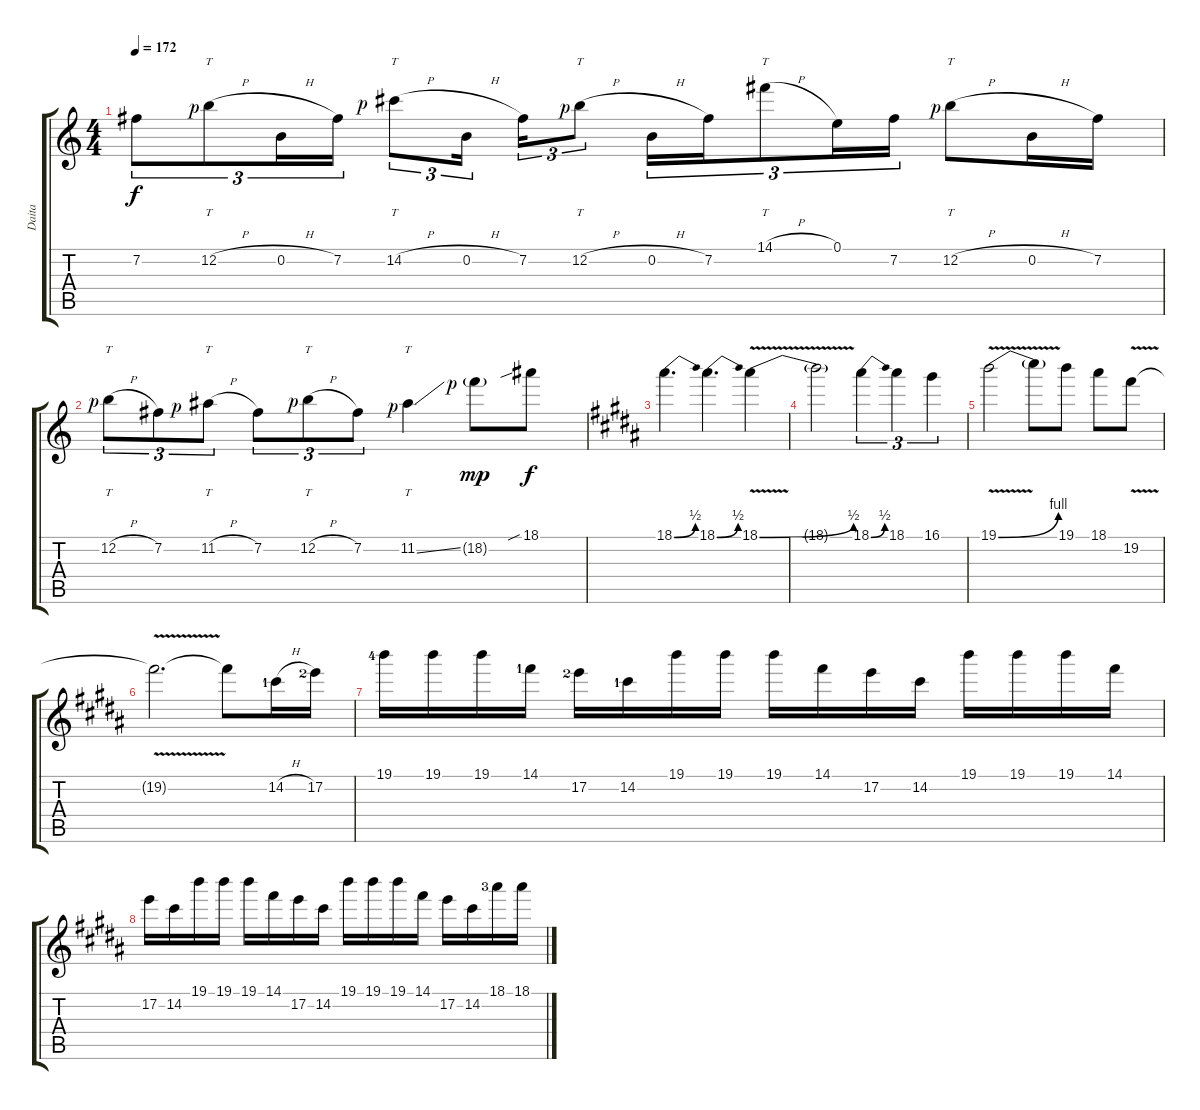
\track ("Daita" "Daita") {instrument distortionguitar}
\staff {score tabs}
\tuning (E4 B3 G3 D3 A2 E2) {hide}
\ts (4 4)
\tempo 172
\clef g2
\ks c
7.2.8{tu (3 2) dy f} 12.2{h rf 1}.8{tt tu (3 2)} 0.2{h}.16{tu (3 2)} 7.2.16{tu (3 2)} 14.2{h rf 1}.8{tt tu (3 2)} 0.2{h}.16{tu (3 2) beam splitsecondary} 7.2.16{tu (3 2)} 12.2{h rf 1}.8{tt tu (3 2)} 0.2{h}.16{tu (3 2)} 7.2.16{tu (3 2)} 14.1{h}.8{tt tu (3 2)} 0.1.16{tu (3 2)} 7.2.16{tu (3 2)} 12.2{h rf 1}.8{tt} 0.2{h}.16 7.2.16 |
12.2{h rf 1}.8{tt tu (3 2)} 7.2.8{tu (3 2)} 11.2{h rf 1}.8{tt tu (3 2)} 7.2.8{tu (3 2)} 12.2{h rf 1}.8{tt tu (3 2)} 7.2.8{tu (3 2)} 11.2{ss rf 1}.4{tt} 18.2{g rf 1}.8{dy mp} 18.1{sib}.8{dy f} |
\ks b
18.1{be (bend 0 0 60 2)}.4{d} 18.1{be (bend 0 0 60 2)}.4{d} 18.1{be (bend 0 0 60 2) v}.4 |
18.1{t}.2 18.1{be (bend 0 0 60 2)}.4{tu (3 2)} 18.1.4{tu (3 2)} 16.1.4{tu (3 2)} |
19.1{be (bend 0 0 60 4) v}.2 19.1{t}.8 19.1.8 18.1.8 19.2{v}.8 |
19.2{t}.2{d} 19.2{t}.8 14.2{h lf 2}.16 17.2{lf 3}.16 |
19.1{lf 5}.16 19.1.16 19.1.16 14.1{lf 2}.16 17.2{lf 3}.16 14.2{lf 2}.16 19.1.16 19.1.16 19.1.16 14.1.16 17.2.16 14.2.16 19.1.16 19.1.16 19.1.16 14.1.16 |
17.2.16 14.2.16 19.1.16 19.1.16 19.1.16 14.1.16 17.2.16 14.2.16 19.1.16 19.1.16 19.1.16 14.1.16 17.2.16 14.2.16 18.1{lf 4}.16 18.1.16
